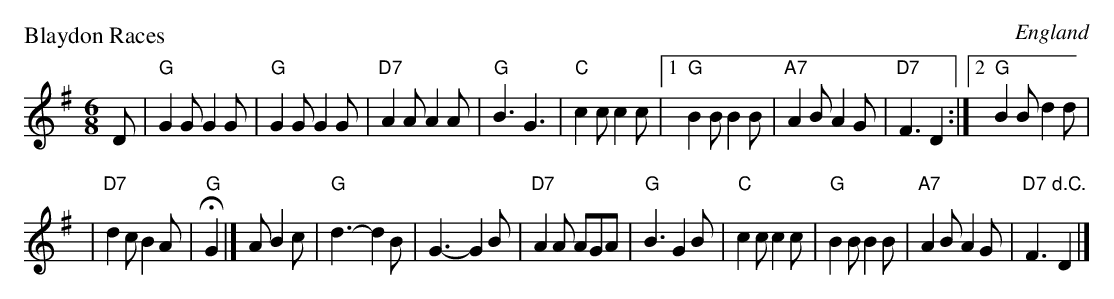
X:1
P: Blaydon Races
O: England
M: 6/8
L: 1/8
K: G
D \
| "G"G2G G2G | "G"G2G G2G | "D7"A2A A2A | "G"B3 G3 \
| "C"c2c c2c |1 "G"B2B B2B | "A7"A2B A2G | "D7"F3 D2 :|2 "G"B2B d2d |
| "D7"d2c B2A | "G"HG2 |] A B2c \
| "G"d3- d2B | G3- G2B | "D7"A2A AGA | "G"B3 G2B \
| "C"c2c c2c | "G"B2B B2B | "A7"A2B A2G | "D7"F3 "d.C."D2 |]
